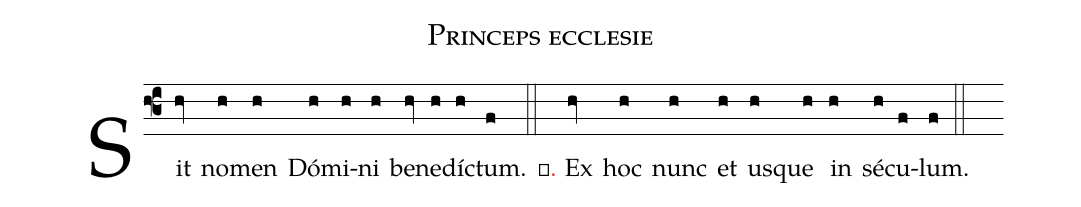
name: Princeps ecclesie;
%%
(f3) Sit(hv) no(h)men(h) Dó(h)mi(h)ni(h) be(hv)ne(h)díc(h)tum.(f) (::)

<c>℟.</c> Ex(hv) hoc(h) nunc(h) et(h) us(h)que(h) in(h) sé(h)cu(f)lum.(f) (::)
